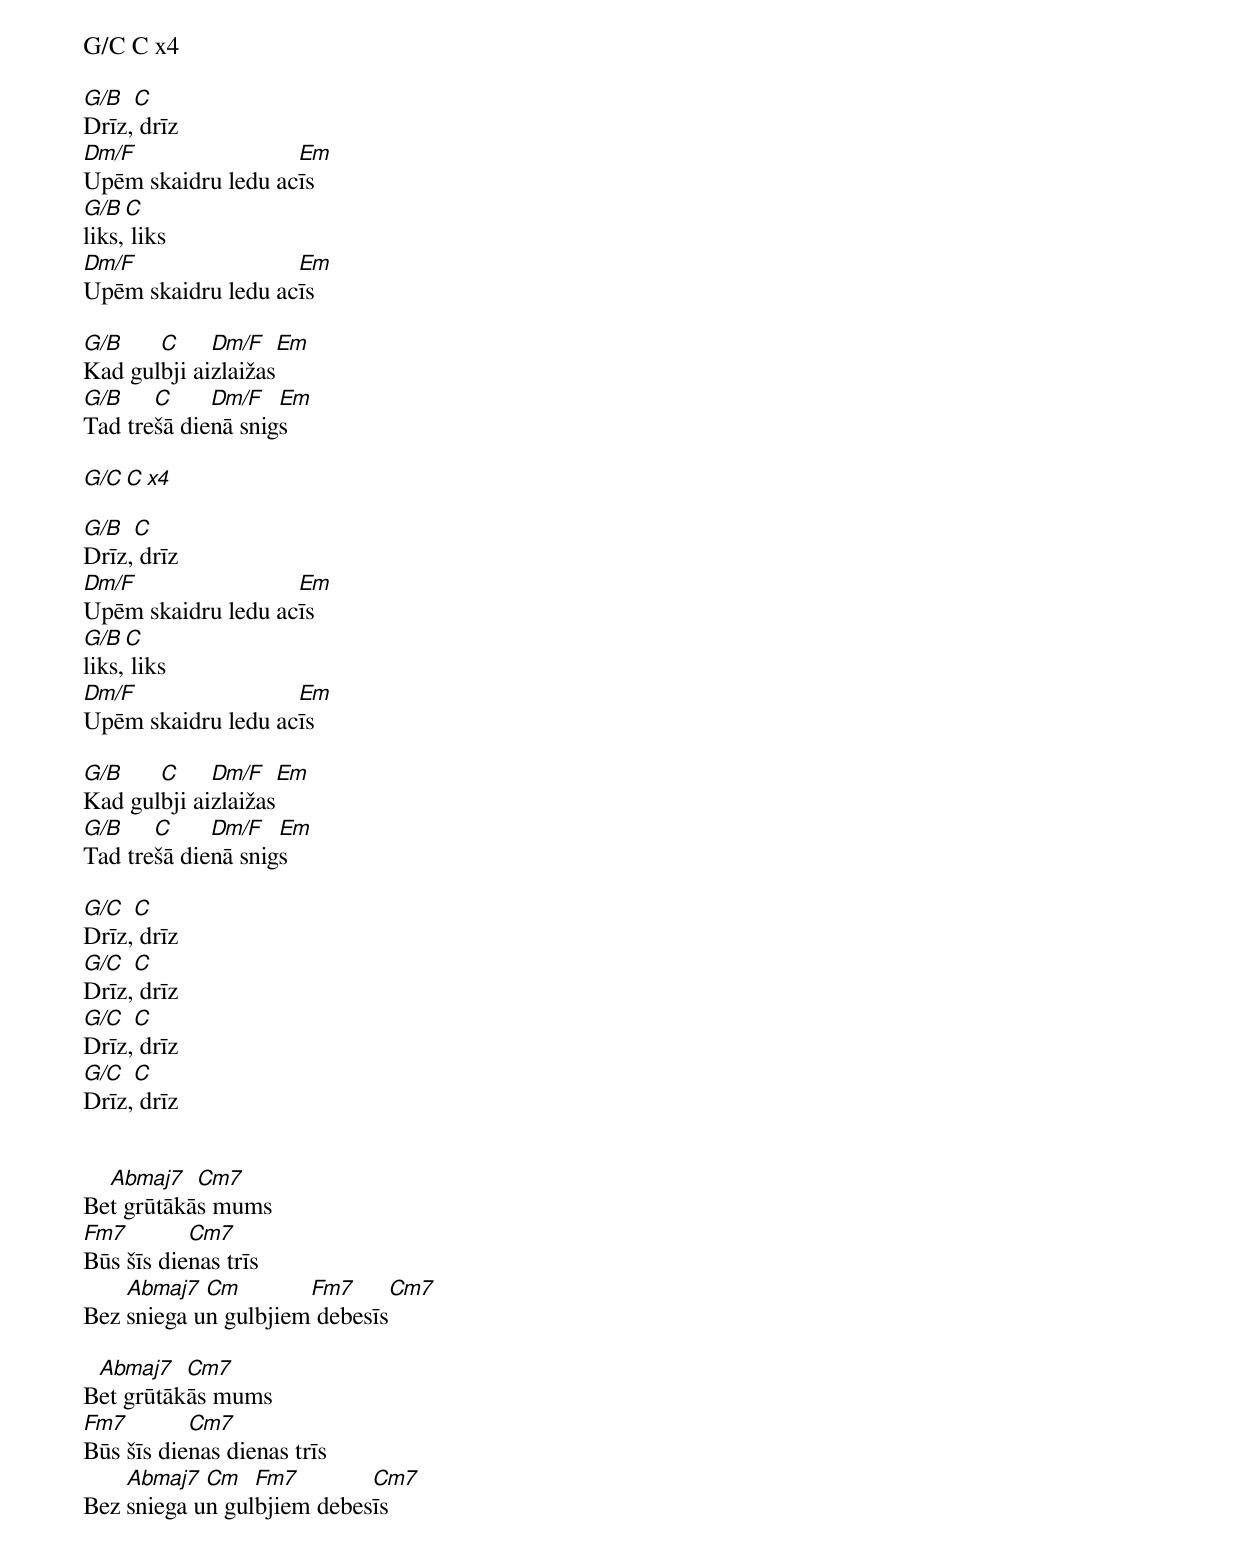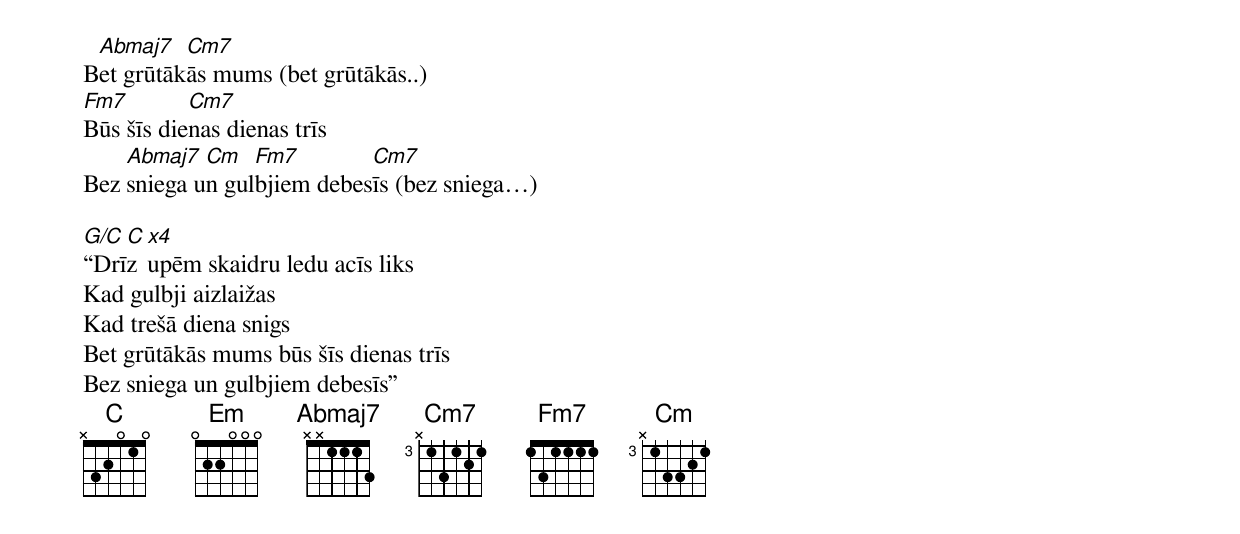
G/C C x4

G/B  C
Drīz, drīz
Dm/F                Em
Upēm skaidru ledu acīs
G/B  C
liks, liks
Dm/F                Em
Upēm skaidru ledu acīs

G/B    C     Dm/F   Em
Kad gulbji aizlaižas
G/B    C     Dm/F   Em
Tad trešā dienā snigs

G/C C x4

G/B  C
Drīz, drīz
Dm/F                Em
Upēm skaidru ledu acīs
G/B  C
liks, liks
Dm/F                Em
Upēm skaidru ledu acīs

G/B    C     Dm/F   Em
Kad gulbji aizlaižas
G/B    C     Dm/F   Em
Tad trešā dienā snigs

G/C  C
Drīz, drīz
G/C  C
Drīz, drīz
G/C  C
Drīz, drīz
G/C  C
Drīz, drīz


  Abmaj7   Cm7
Bet grūtākās mums
Fm7        Cm7
Būs šīs dienas trīs
    Abmaj7  Cm        Fm7        Cm7
Bez sniega un gulbjiem debesīs

 Abmaj7   Cm7
Bet grūtākās mums
Fm7        Cm7
Būs šīs dienas dienas trīs
    Abmaj7  Cm   Fm7        Cm7
Bez sniega un gulbjiem debesīs

 Abmaj7   Cm7
Bet grūtākās mums (bet grūtākās..)
Fm7        Cm7
Būs šīs dienas dienas trīs
    Abmaj7  Cm   Fm7        Cm7
Bez sniega un gulbjiem debesīs (bez sniega…)

G/C C x4
“Drīz upēm skaidru ledu acīs liks
Kad gulbji aizlaižas
Kad trešā diena snigs
Bet grūtākās mums būs šīs dienas trīs
Bez sniega un gulbjiem debesīs”
